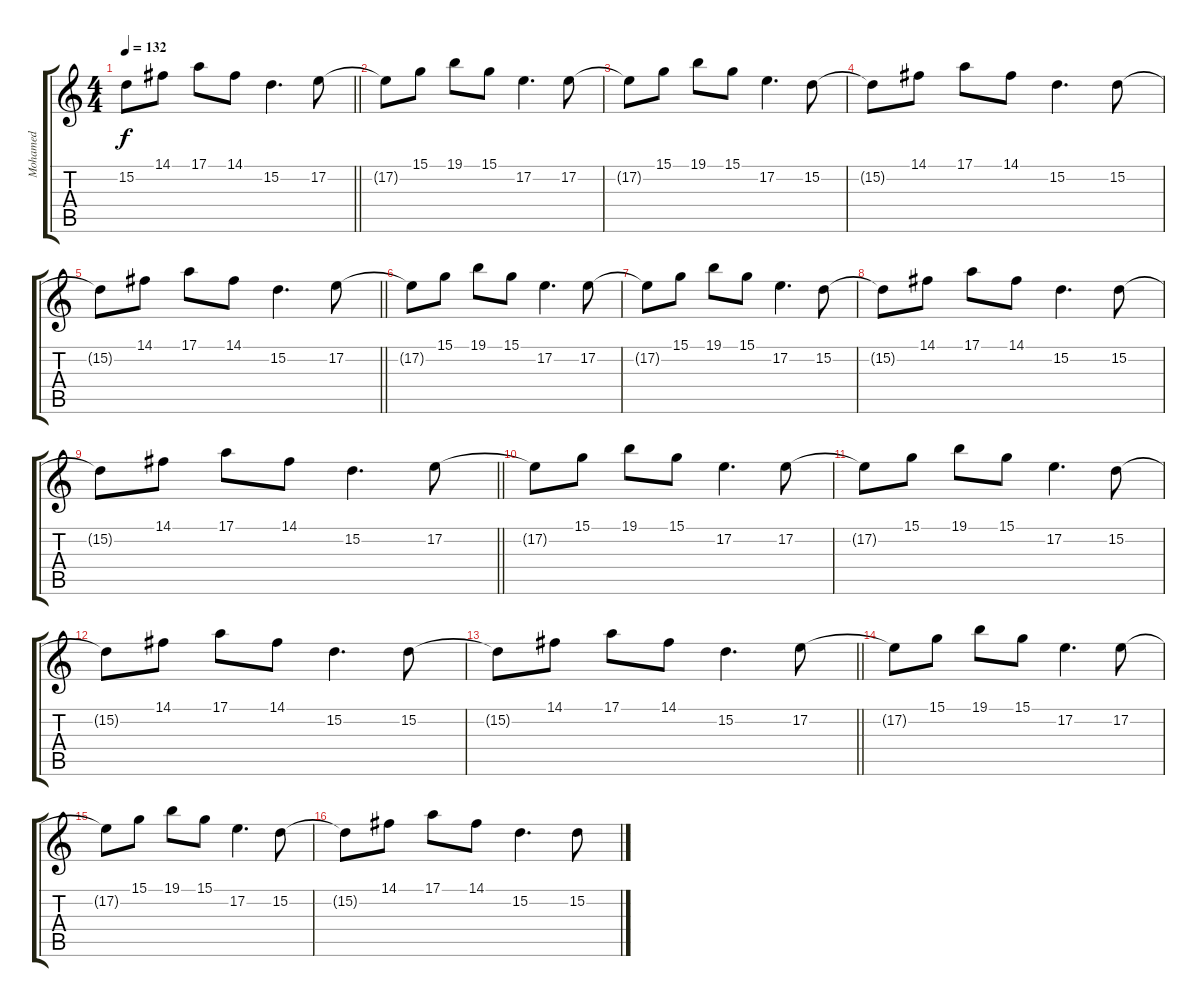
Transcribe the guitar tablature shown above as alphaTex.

\track ("Mohamed" "Mohamed") {instrument violin}
\staff {score tabs}
\tuning (E4 B3 G3 D3 A2 E2) {hide}
\ts (4 4)
\tempo 132
\clef g2
\barLineRight lightlight
\ks c
15.2{t}.8{dy f} 14.1.8 17.1.8 14.1.8 15.2.4{d} 17.2.8 |
17.2{t}.8 15.1.8 19.1.8 15.1.8 17.2.4{d} 17.2.8 |
17.2{t}.8 15.1.8 19.1.8 15.1.8 17.2.4{d} 15.2.8 |
15.2{t}.8 14.1.8 17.1.8 14.1.8 15.2.4{d} 15.2.8 |
\barLineRight lightlight
15.2{t}.8 14.1.8 17.1.8 14.1.8 15.2.4{d} 17.2.8 |
17.2{t}.8 15.1.8 19.1.8 15.1.8 17.2.4{d} 17.2.8 |
17.2{t}.8 15.1.8 19.1.8 15.1.8 17.2.4{d} 15.2.8 |
15.2{t}.8 14.1.8 17.1.8 14.1.8 15.2.4{d} 15.2.8 |
\barLineRight lightlight
15.2{t}.8 14.1.8 17.1.8 14.1.8 15.2.4{d} 17.2.8 |
17.2{t}.8 15.1.8 19.1.8 15.1.8 17.2.4{d} 17.2.8 |
17.2{t}.8 15.1.8 19.1.8 15.1.8 17.2.4{d} 15.2.8 |
15.2{t}.8 14.1.8 17.1.8 14.1.8 15.2.4{d} 15.2.8 |
\barLineRight lightlight
15.2{t}.8 14.1.8 17.1.8 14.1.8 15.2.4{d} 17.2.8 |
17.2{t}.8 15.1.8 19.1.8 15.1.8 17.2.4{d} 17.2.8 |
17.2{t}.8 15.1.8 19.1.8 15.1.8 17.2.4{d} 15.2.8 |
15.2{t}.8 14.1.8 17.1.8 14.1.8 15.2.4{d} 15.2.8
